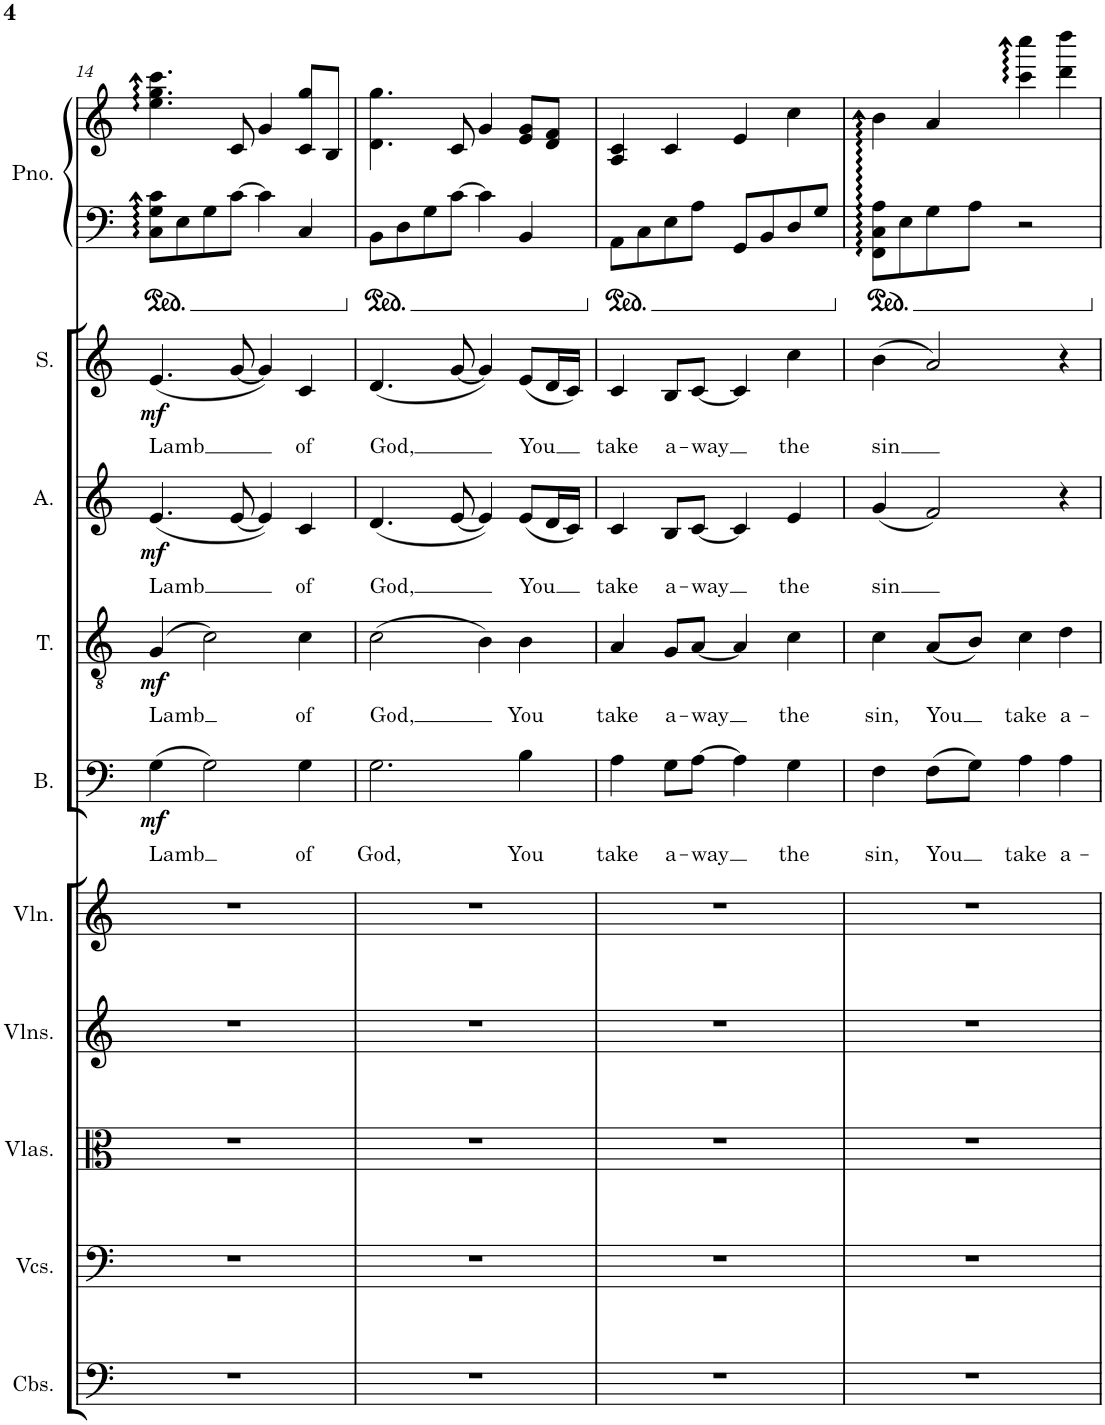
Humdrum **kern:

**kern	**kern	**kern	**kern	**kern	**kern	**text	**dynam	**kern	**text	**dynam	**kern	**text	**dynam	**kern	**text	**dynam	**kern	**kern
*part10	*part9	*part8	*part7	*part6	*part5	*part5	*part5	*part4	*part4	*part4	*part3	*part3	*part3	*part2	*part2	*part2	*part1	*part1
*staff11	*staff10	*staff9	*staff8	*staff7	*staff6	*staff6	*staff6	*staff5	*staff5	*staff5	*staff4	*staff4	*staff4	*staff3	*staff3	*staff3	*staff2	*staff1
*I"Contrabasses	*I"Violoncellos	*I"Violas	*I"Violins	*I"Violin	*I"Bass	*	*	*I"Tenor	*	*	*I"Alto	*	*	*I"Soprano	*	*	*I"Piano	*
*I'Cbs.	*I'Vcs.	*I'Vlas.	*I'Vlns.	*I'Vln.	*I'B.	*	*	*I'T.	*	*	*I'A.	*	*	*I'S.	*	*	*I'Pno.	*
!!LO:PB:g=z
*clefF4	*clefF4	*clefC3	*clefG2	*clefG2	*clefF4	*	*	*clefGv2	*	*	*clefG2	*	*	*clefG2	*	*	*clefF4	*clefG2
*Trd7c12	*	*	*	*	*	*	*	*	*	*	*	*	*	*	*	*	*	*
*k[]	*k[]	*k[]	*k[]	*k[]	*k[]	*	*	*k[]	*	*	*k[]	*	*	*k[]	*	*	*k[]	*k[]
*M4/4	*M4/4	*M4/4	*M4/4	*M4/4	*M4/4	*	*	*M4/4	*	*	*M4/4	*	*	*M4/4	*	*	*M4/4	*M4/4
=14	=14	=14	=14	=14	=14	=14	=14	=14	=14	=14	=14	=14	=14	=14	=14	=14	=14	=14
!	!	!	!	!	!	!LO:LY:b	!LO:DY:b	!	!LO:LY:b	!LO:DY:b	!	!LO:LY:b	!LO:DY:b	!	!LO:LY:b	!LO:DY:b	!	!
1r	1r	1r	1r	1r	(4G\	Lamb	mf	(4G/	Lamb	mf	(4.e/	Lamb	mf	(4.e/	Lamb	mf	8C\ 8G\ 8c\L	4.ee\ 4.gg\ 4.ccc\
.	.	.	.	.	.	.	.	.	.	.	.	.	.	.	.	.	8E\	.
.	.	.	.	.	2G\)	.	.	2c\)	.	.	.	.	.	.	.	.	8G\	.
.	.	.	.	.	.	.	.	.	.	.	[8e/	.	.	[8g/	.	.	[8c\J	8c/
.	.	.	.	.	.	.	.	.	.	.	4e/])	.	.	4g/])	.	.	4c\]	4g/
!	!	!	!	!	!	!LO:LY:b	!	!	!LO:LY:b	!	!	!LO:LY:b	!	!	!LO:LY:b	!	!	!
.	.	.	.	.	4G\	of	.	4c\	of	.	4c/	of	.	4c/	of	.	4C/	8c/ 8gg/L
.	.	.	.	.	.	.	.	.	.	.	.	.	.	.	.	.	.	8B/J
=15	=15	=15	=15	=15	=15	=15	=15	=15	=15	=15	=15	=15	=15	=15	=15	=15	=15	=15
!	!	!	!	!	!	!LO:LY:b	!	!	!LO:LY:b	!	!	!LO:LY:b	!	!	!LO:LY:b	!	!	!
1r	1r	1r	1r	1r	2.G\	God,	.	(2c\	God,	.	(4.d/	God,	.	(4.d/	God,	.	8BB\L	4.d\ 4.gg\
.	.	.	.	.	.	.	.	.	.	.	.	.	.	.	.	.	8D\	.
.	.	.	.	.	.	.	.	.	.	.	.	.	.	.	.	.	8G\	.
.	.	.	.	.	.	.	.	.	.	.	[8e/	.	.	[8g/	.	.	[8c\J	8c/
.	.	.	.	.	.	.	.	4B\)	.	.	4e/])	.	.	4g/])	.	.	4c\]	4g/
!	!	!	!	!	!	!LO:LY:b	!	!	!LO:LY:b	!	!	!LO:LY:b	!	!	!LO:LY:b	!	!	!
.	.	.	.	.	4B\	You	.	4B\	You	.	(8e/L	You	.	(8e/L	You	.	4BB/	8e/ 8g/L
.	.	.	.	.	.	.	.	.	.	.	16d/L	.	.	16d/L	.	.	.	8d/ 8f/J
.	.	.	.	.	.	.	.	.	.	.	16c/JJ)	.	.	16c/JJ)	.	.	.	.
=16	=16	=16	=16	=16	=16	=16	=16	=16	=16	=16	=16	=16	=16	=16	=16	=16	=16	=16
!	!	!	!	!	!	!LO:LY:b	!	!	!LO:LY:b	!	!	!LO:LY:b	!	!	!LO:LY:b	!	!	!
1r	1r	1r	1r	1r	4A\	take	.	4A/	take	.	4c/	take	.	4c/	take	.	8AA\L	4A/ 4c/
.	.	.	.	.	.	.	.	.	.	.	.	.	.	.	.	.	8C\	.
!	!	!	!	!	!	!LO:LY:b	!	!	!LO:LY:b	!	!	!LO:LY:b	!	!	!LO:LY:b	!	!	!
.	.	.	.	.	8G\L	a-	.	8G/L	a-	.	8B/L	a-	.	8B/L	a-	.	8E\	4c/
!	!	!	!	!	!	!LO:LY:b	!	!	!LO:LY:b	!	!	!LO:LY:b	!	!	!LO:LY:b	!	!	!
.	.	.	.	.	[8A\J	-way	.	[8A/J	-way	.	[8c/J	-way	.	[8c/J	-way	.	8A\J	.
.	.	.	.	.	4A\]	.	.	4A/]	.	.	4c/]	.	.	4c/]	.	.	8GG/L	4e/
.	.	.	.	.	.	.	.	.	.	.	.	.	.	.	.	.	8BB/	.
!	!	!	!	!	!	!LO:LY:b	!	!	!LO:LY:b	!	!	!LO:LY:b	!	!	!LO:LY:b	!	!	!
.	.	.	.	.	4G\	the	.	4c\	the	.	4e/	the	.	4cc\	the	.	8D/	4cc\
.	.	.	.	.	.	.	.	.	.	.	.	.	.	.	.	.	8G/J	.
=17	=17	=17	=17	=17	=17	=17	=17	=17	=17	=17	=17	=17	=17	=17	=17	=17	=17	=17
!	!	!	!	!	!	!LO:LY:b	!	!	!LO:LY:b	!	!	!LO:LY:b	!	!	!LO:LY:b	!	!	!
*	*	*	*	*	*	*	*	*	*	*	*	*	*	*	*	*	*^	*
1r	1r	1r	1r	1r	4F\	sin,	.	4c\	sin,	.	(4g/	sin	.	(4b\	sin	.	8FF\ 8C\ 8A\L	8FF 8C 8A 8b	4b\
.	.	.	.	.	.	.	.	.	.	.	.	.	.	.	.	.	8E\	2..ryy	.
!	!	!	!	!	!	!LO:LY:b	!	!	!LO:LY:b	!	!	!	!	!	!	!	!	!	!
.	.	.	.	.	(8F\L	You	.	(8A/L	You	.	2f/)	.	.	2a/)	.	.	8G\	.	4a/
.	.	.	.	.	8G\J)	.	.	8B/J)	.	.	.	.	.	.	.	.	8A\J	.	.
!	!	!	!	!	!	!LO:LY:b	!	!	!LO:LY:b	!	!	!	!	!	!	!	!	!	!
.	.	.	.	.	4A\	take	.	4c\	take	.	.	.	.	.	.	.	2r	.	4ccc\ 4cccc\
!	!	!	!	!	!	!LO:LY:b	!	!	!LO:LY:b	!	!	!	!	!	!	!	!	!	!
.	.	.	.	.	4A\	a-	.	4d\	a-	.	4r	.	.	4r	.	.	.	.	4ddd\ 4dddd\
*	*	*	*	*	*	*	*	*	*	*	*	*	*	*	*	*	*v	*v	*
=	=	=	=	=	=	=	=	=	=	=	=	=	=	=	=	=	=	=
*-	*-	*-	*-	*-	*-	*-	*-	*-	*-	*-	*-	*-	*-	*-	*-	*-	*-	*-
